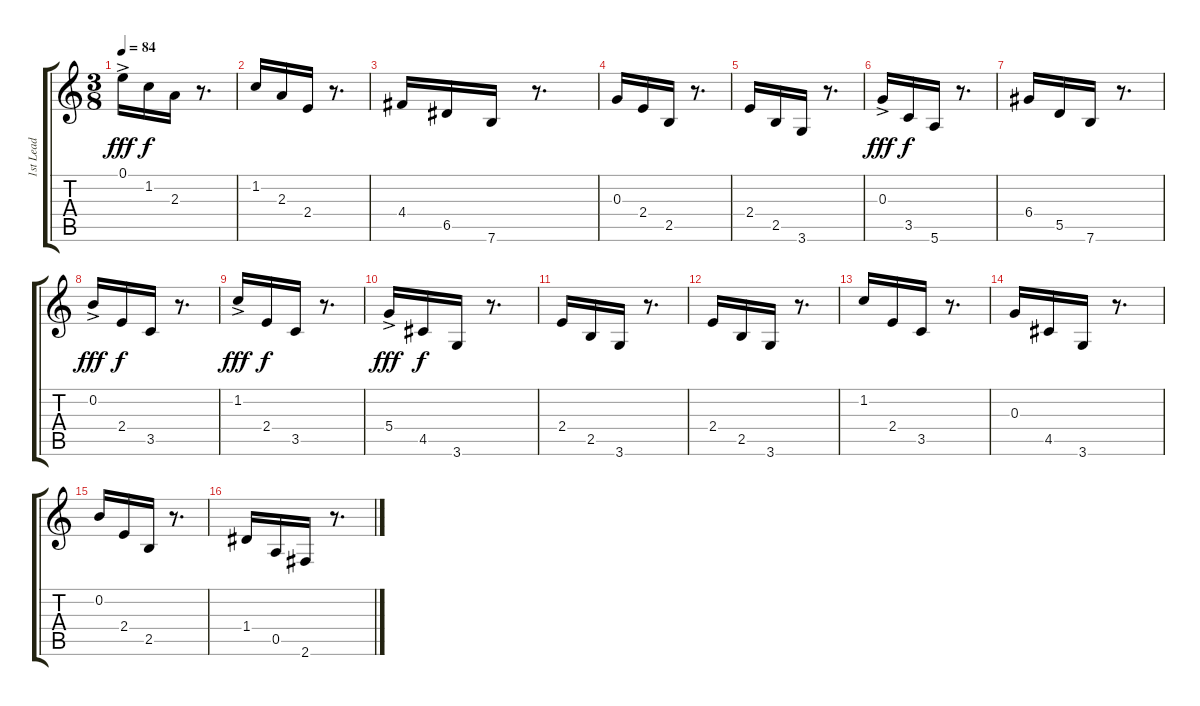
\track ("1st Lead" "1st Lead") {instrument electricguitarjazz}
\staff {score tabs}
\tuning (E4 B3 G3 D3 A2 E2) {hide}
\ts (3 8)
\tempo 84
\clef g2
\ks c
0.1{ac}.16{dy fff} 1.2.16{dy f} 2.3.16 r.8{d} |
1.2.16 2.3.16 2.4.16 r.8{d} |
4.4.16 6.5.16 7.6.16 r.8{d} |
0.3.16 2.4.16 2.5.16 r.8{d} |
2.4.16 2.5.16 3.6.16 r.8{d} |
0.3{ac}.16{dy fff} 3.5.16{dy f} 5.6.16 r.8{d} |
6.4.16 5.5.16 7.6.16 r.8{d} |
0.2{ac}.16{dy fff} 2.4.16{dy f} 3.5.16 r.8{d} |
1.2{ac}.16{dy fff} 2.4.16{dy f} 3.5.16 r.8{d} |
5.4{ac}.16{dy fff} 4.5.16{dy f} 3.6.16 r.8{d} |
2.4.16 2.5.16 3.6.16 r.8{d} |
2.4.16 2.5.16 3.6.16 r.8{d} |
1.2.16 2.4.16 3.5.16 r.8{d} |
0.3.16 4.5.16 3.6.16 r.8{d} |
0.2.16 2.4.16 2.5.16 r.8{d} |
1.4.16 0.5.16 2.6.16 r.8{d}
